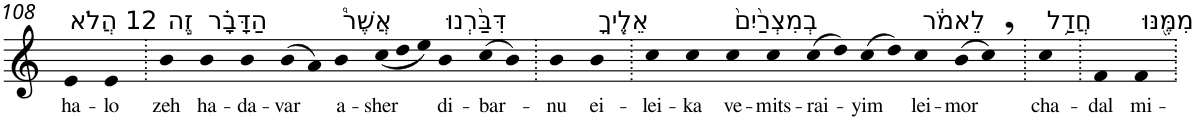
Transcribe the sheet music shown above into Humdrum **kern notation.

**kern	**text
*part1	*part1
*staff1	*staff1
*I"Piano	*
*I'Pno	*
!!LO:PB:g=z
*clefG2	*
*k[]	*
=108	=108
!LO:TX:a:t=12 הֲלֹא	!
!	!LO:LY:b
4e	ha-
!	!LO:LY:b
4e	-lo
=109.	=109.
!LO:TX:a:t=זֶ֣ה	!
!	!LO:LY:b
4b	zeh
!LO:TX:a:t=הַדָּבָ֗ר	!
!	!LO:LY:b
4b	ha-
!	!LO:LY:b
4b	-da-
!	!LO:LY:b
(>8b	-var
8a)	.
!LO:TX:a:t=אֲשֶׁר֩	!
!	!LO:LY:b
4b	a-
!	!LO:LY:b
(<12cc	-sher
12dd	.
12ee)	.
!LO:TX:a:t=דִּבַּ֨רְנוּ	!
!	!LO:LY:b
4b	di-
!	!LO:LY:b
(>8cc	-bar-
8b)	.
=110.	=110.
!	!LO:LY:b
4b	-nu
!LO:TX:a:t=אֵלֶ֤יךָ	!
!	!LO:LY:b
4b	ei-
=111.	=111.
!	!LO:LY:b
4cc	-lei-
!	!LO:LY:b
4cc	-ka
!LO:TX:a:t=בְמִצְרַ֙יִם֙	!
!	!LO:LY:b
4cc	ve-
!	!LO:LY:b
4cc	-mits-
!	!LO:LY:b
(>8cc	-rai-
8dd)	.
!	!LO:LY:b
(>8cc	-yim
8dd)	.
!LO:TX:a:t=לֵאמֹ֔ר	!
!	!LO:LY:b
4cc	lei-
!	!LO:LY:b
(>8b	-mor
8cc,)	.
=112.	=112.
!LO:TX:a:t=חֲדַ֥ל	!
!	!LO:LY:b
4cc	cha-
=113.	=113.
!	!LO:LY:b
4f	-dal
!LO:TX:a:t=מִמֶּ֖נּוּ	!
!	!LO:LY:b
4f	mi-
=.	=.
*-	*-
